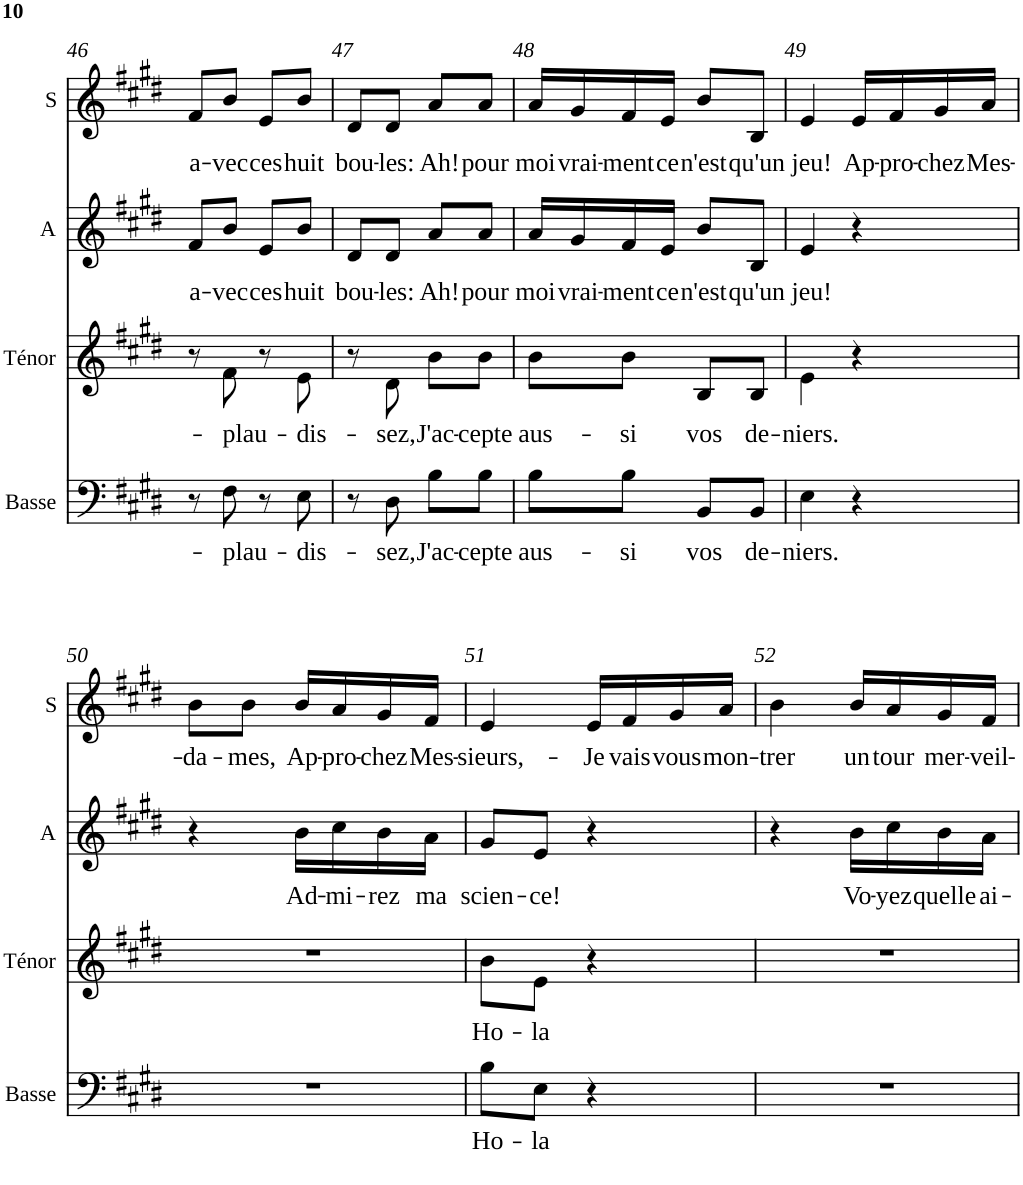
**kern	**text	**kern	**text	**kern	**text	**kern	**text
*part4	*part4	*part3	*part3	*part2	*part2	*part1	*part1
*staff4	*staff4	*staff3	*staff3	*staff2	*staff2	*staff1	*staff1
*I"Basse	*	*I"Ténor	*	*I"Alto	*	*I"Soprano	*
*I'Basse	*	*I'Ténor	*	*I'A	*	*I'S	*
!!LO:PB:g=z
*clefF4	*	*clefG2	*	*clefG2	*	*clefG2	*
*Trd12c21	*	*	*	*Trd5c9	*	*Trd1c2	*
*k[f#c#g#d#]	*	*k[f#c#g#d#]	*	*k[f#c#g#d#]	*	*k[f#c#g#d#]	*
*E:	*	*E:	*	*E:	*	*E:	*
*M2/4	*	*M2/4	*	*M2/4	*	*M2/4	*
=46	=46	=46	=46	=46	=46	=46	=46
!	!	!	!	!	!LO:LY:b	!	!LO:LY:b
8r	.	8r	.	8f#/L	a-	8f#/L	a-
!	!LO:LY:b	!	!LO:LY:b	!	!LO:LY:b	!	!LO:LY:b
8F#\	-plau-	8f#\	-plau-	8b/J	-vec	8b/J	-vec
!	!	!	!	!	!LO:LY:b	!	!LO:LY:b
8r	.	8r	.	8e/L	ces	8e/L	ces
!	!LO:LY:b	!	!LO:LY:b	!	!LO:LY:b	!	!LO:LY:b
8E\	-dis-	8e\	-dis-	8b/J	huit	8b/J	huit
=47	=47	=47	=47	=47	=47	=47	=47
!	!	!	!	!	!LO:LY:b	!	!LO:LY:b
8r	.	8r	.	8d#/L	bou-	8d#/L	bou-
!	!LO:LY:b	!	!LO:LY:b	!	!LO:LY:b	!	!LO:LY:b
8D#\	-sez,	8d#\	-sez,	8d#/J	-les:	8d#/J	-les:
!	!LO:LY:b	!	!LO:LY:b	!	!LO:LY:b	!	!LO:LY:b
8B\L	J'ac-	8b\L	J'ac-	8a/L	Ah!	8a/L	Ah!
!	!LO:LY:b	!	!LO:LY:b	!	!LO:LY:b	!	!LO:LY:b
8B\J	-cepte	8b\J	-cepte	8a/J	pour	8a/J	pour
=48	=48	=48	=48	=48	=48	=48	=48
!	!LO:LY:b	!	!LO:LY:b	!	!LO:LY:b	!	!LO:LY:b
8B\L	aus-	8b\L	aus-	16a/LL	moi	16a/LL	moi
!	!	!	!	!	!LO:LY:b	!	!LO:LY:b
.	.	.	.	16g#/	vrai-	16g#/	vrai-
!	!LO:LY:b	!	!LO:LY:b	!	!LO:LY:b	!	!LO:LY:b
8B\J	-si	8b\J	-si	16f#/	-ment	16f#/	-ment
!	!	!	!	!	!LO:LY:b	!	!LO:LY:b
.	.	.	.	16e/JJ	ce	16e/JJ	ce
!	!LO:LY:b	!	!LO:LY:b	!	!LO:LY:b	!	!LO:LY:b
8BB/L	vos	8B/L	vos	8b/L	n'est	8b/L	n'est
!	!LO:LY:b	!	!LO:LY:b	!	!LO:LY:b	!	!LO:LY:b
8BB/J	de-	8B/J	de-	8B/J	qu'un	8B/J	qu'un
=49	=49	=49	=49	=49	=49	=49	=49
!	!LO:LY:b	!	!LO:LY:b	!	!LO:LY:b	!	!LO:LY:b
4E\	-niers.	4e\	-niers.	4e/	jeu!	4e/	jeu!
!	!	!	!	!	!	!	!LO:LY:b
4r	.	4r	.	4r	.	16e/LL	Ap-
!	!	!	!	!	!	!	!LO:LY:b
.	.	.	.	.	.	16f#/	-pro-
!	!	!	!	!	!	!	!LO:LY:b
.	.	.	.	.	.	16g#/	-chez
!	!	!	!	!	!	!	!LO:LY:b
.	.	.	.	.	.	16a/JJ	Mes-
!!LO:LB:g=z
=50	=50	=50	=50	=50	=50	=50	=50
!	!	!	!	!	!	!	!LO:LY:b
2r	.	2r	.	4r	.	8b\L	-da-
!	!	!	!	!	!	!	!LO:LY:b
.	.	.	.	.	.	8b\J	-mes,
!	!	!	!	!	!LO:LY:b	!	!LO:LY:b
.	.	.	.	16b\LL	Ad-	16b/LL	Ap-
!	!	!	!	!	!LO:LY:b	!	!LO:LY:b
.	.	.	.	16cc#\	-mi-	16a/	-pro-
!	!	!	!	!	!LO:LY:b	!	!LO:LY:b
.	.	.	.	16b\	-rez	16g#/	-chez
!	!	!	!	!	!LO:LY:b	!	!LO:LY:b
.	.	.	.	16a\JJ	ma	16f#/JJ	Mes-
=51	=51	=51	=51	=51	=51	=51	=51
!	!LO:LY:b	!	!LO:LY:b	!	!LO:LY:b	!	!LO:LY:b
8B\L	Ho-	8b\L	Ho-	8g#/L	scien-	4e/	-sieurs,-
!	!LO:LY:b	!	!LO:LY:b	!	!LO:LY:b	!	!
8E\J	-la	8e\J	-la	8e/J	-ce!	.	.
!	!	!	!	!	!	!	!LO:LY:b
4r	.	4r	.	4r	.	16e/LL	-Je
!	!	!	!	!	!	!	!LO:LY:b
.	.	.	.	.	.	16f#/	vais
!	!	!	!	!	!	!	!LO:LY:b
.	.	.	.	.	.	16g#/	vous
!	!	!	!	!	!	!	!LO:LY:b
.	.	.	.	.	.	16a/JJ	mon-
=52	=52	=52	=52	=52	=52	=52	=52
!	!	!	!	!	!	!	!LO:LY:b
2r	.	2r	.	4r	.	4b\	-trer
!	!	!	!	!	!LO:LY:b	!	!LO:LY:b
.	.	.	.	16b\LL	Vo-	16b/LL	un
!	!	!	!	!	!LO:LY:b	!	!LO:LY:b
.	.	.	.	16cc#\	-yez	16a/	tour
!	!	!	!	!	!LO:LY:b	!	!LO:LY:b
.	.	.	.	16b\	quelle	16g#/	mer-
!	!	!	!	!	!LO:LY:b	!	!LO:LY:b
.	.	.	.	16a\JJ	ai-	16f#/JJ	-veil-
=	=	=	=	=	=	=	=
*-	*-	*-	*-	*-	*-	*-	*-
